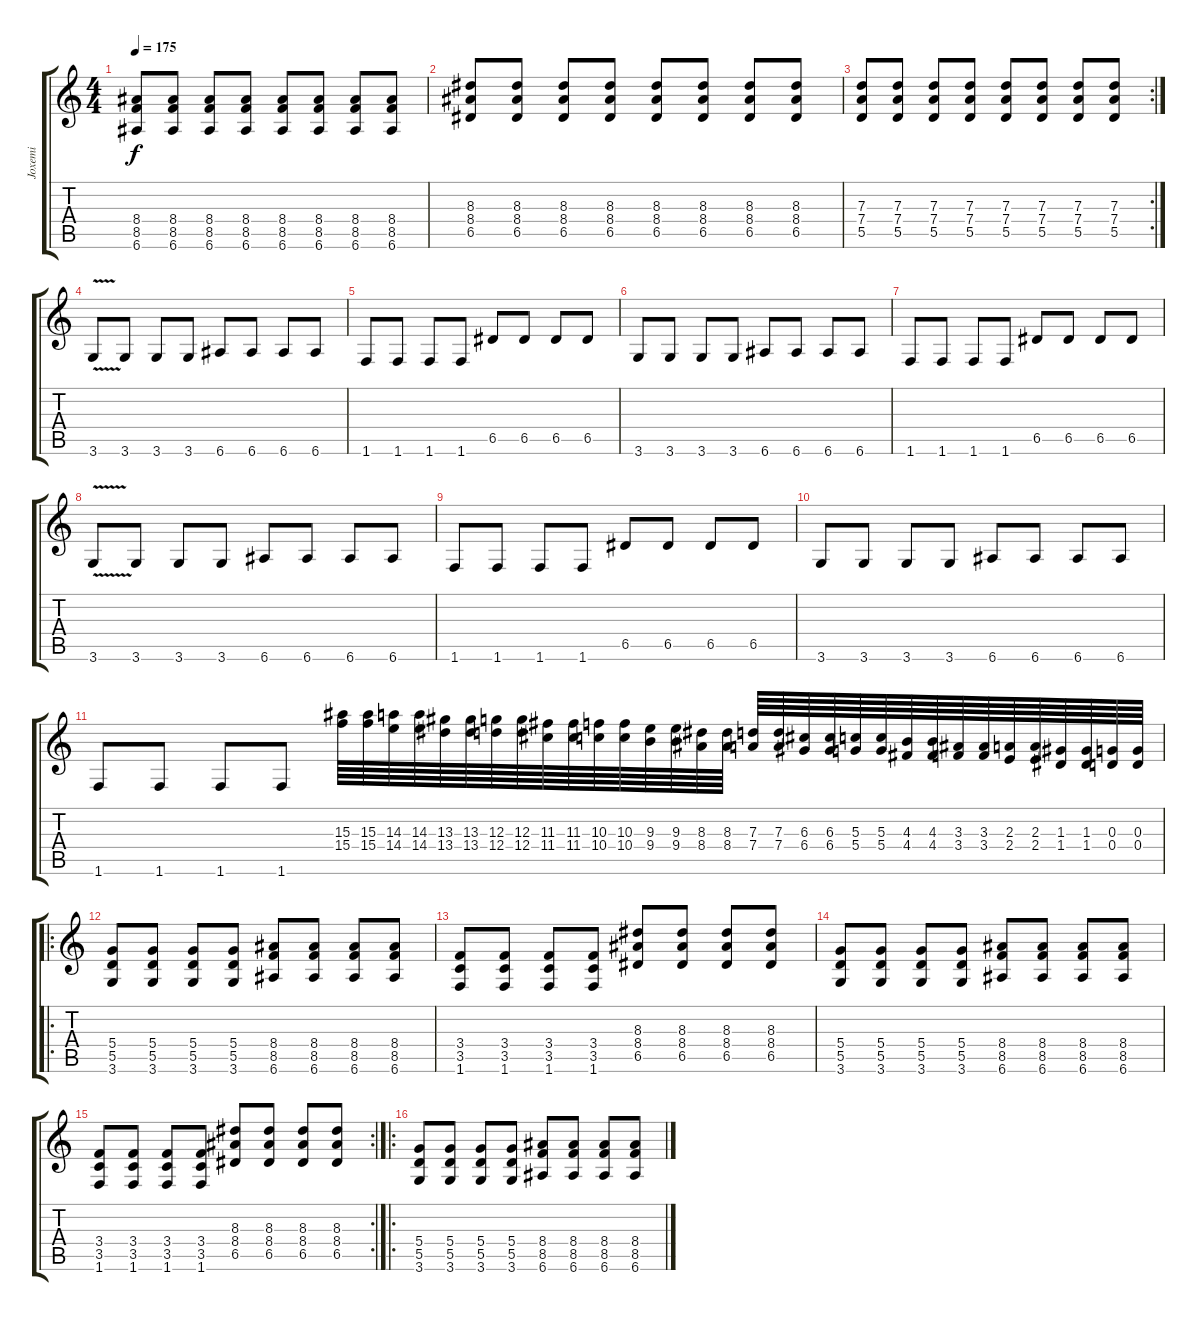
\track ("Joxemi" "Joxemi") {instrument electricguitarclean}
\staff {score tabs}
\tuning (E4 B3 G3 D3 A2 E2) {hide}
\ts (4 4)
\tempo 175
\clef g2
\ks c
(8.4 8.5 6.6).8{dy f} (8.4 8.5 6.6).8 (8.4 8.5 6.6).8 (8.4 8.5 6.6).8 (8.4 8.5 6.6).8 (8.4 8.5 6.6).8 (8.4 8.5 6.6).8 (8.4 8.5 6.6).8 |
(8.3 8.4 6.5).8 (8.3 8.4 6.5).8 (8.3 8.4 6.5).8 (8.3 8.4 6.5).8 (8.3 8.4 6.5).8 (8.3 8.4 6.5).8 (8.3 8.4 6.5).8 (8.3 8.4 6.5).8 |
\rc 2
(7.3 7.4 5.5).8 (7.3 7.4 5.5).8 (7.3 7.4 5.5).8 (7.3 7.4 5.5).8 (7.3 7.4 5.5).8 (7.3 7.4 5.5).8 (7.3 7.4 5.5).8 (7.3 7.4 5.5).8 |
3.6{v}.8 3.6.8 3.6.8 3.6.8 6.6.8 6.6.8 6.6.8 6.6.8 |
1.6.8 1.6.8 1.6.8 1.6.8 6.5.8 6.5.8 6.5.8 6.5.8 |
3.6.8 3.6.8 3.6.8 3.6.8 6.6.8 6.6.8 6.6.8 6.6.8 |
1.6.8 1.6.8 1.6.8 1.6.8 6.5.8 6.5.8 6.5.8 6.5.8 |
3.6{v}.8 3.6.8 3.6.8 3.6.8 6.6.8 6.6.8 6.6.8 6.6.8 |
1.6.8 1.6.8 1.6.8 1.6.8 6.5.8 6.5.8 6.5.8 6.5.8 |
3.6.8 3.6.8 3.6.8 3.6.8 6.6.8 6.6.8 6.6.8 6.6.8 |
1.6.8 1.6.8 1.6.8 1.6.8 (15.3 15.4).64 (15.3 15.4).64 (14.3 14.4).64 (14.3 14.4).64 (13.3 13.4).64 (13.3 13.4).64 (12.3 12.4).64 (12.3 12.4).64 (11.3 11.4).64 (11.3 11.4).64 (10.3 10.4).64 (10.3 10.4).64 (9.3 9.4).64 (9.3 9.4).64 (8.3 8.4).64 (8.3 8.4).64 (7.3 7.4).64 (7.3 7.4).64 (6.3 6.4).64 (6.3 6.4).64 (5.3 5.4).64 (5.3 5.4).64 (4.3 4.4).64 (4.3 4.4).64 (3.3 3.4).64 (3.3 3.4).64 (2.3 2.4).64 (2.3 2.4).64 (1.3 1.4).64 (1.3 1.4).64 (0.3 0.4).64 (0.3 0.4).64 |
\ro
(5.4 5.5 3.6).8 (5.4 5.5 3.6).8 (5.4 5.5 3.6).8 (5.4 5.5 3.6).8 (8.4 8.5 6.6).8 (8.4 8.5 6.6).8 (8.4 8.5 6.6).8 (8.4 8.5 6.6).8 |
(3.4 3.5 1.6).8 (3.4 3.5 1.6).8 (3.4 3.5 1.6).8 (3.4 3.5 1.6).8 (8.3 8.4 6.5).8 (8.3 8.4 6.5).8 (8.3 8.4 6.5).8 (8.3 8.4 6.5).8 |
(5.4 5.5 3.6).8 (5.4 5.5 3.6).8 (5.4 5.5 3.6).8 (5.4 5.5 3.6).8 (8.4 8.5 6.6).8 (8.4 8.5 6.6).8 (8.4 8.5 6.6).8 (8.4 8.5 6.6).8 |
\rc 2
(3.4 3.5 1.6).8 (3.4 3.5 1.6).8 (3.4 3.5 1.6).8 (3.4 3.5 1.6).8 (8.3 8.4 6.5).8 (8.3 8.4 6.5).8 (8.3 8.4 6.5).8 (8.3 8.4 6.5).8 |
\ro
(5.4 5.5 3.6).8 (5.4 5.5 3.6).8 (5.4 5.5 3.6).8 (5.4 5.5 3.6).8 (8.4 8.5 6.6).8 (8.4 8.5 6.6).8 (8.4 8.5 6.6).8 (8.4 8.5 6.6).8
